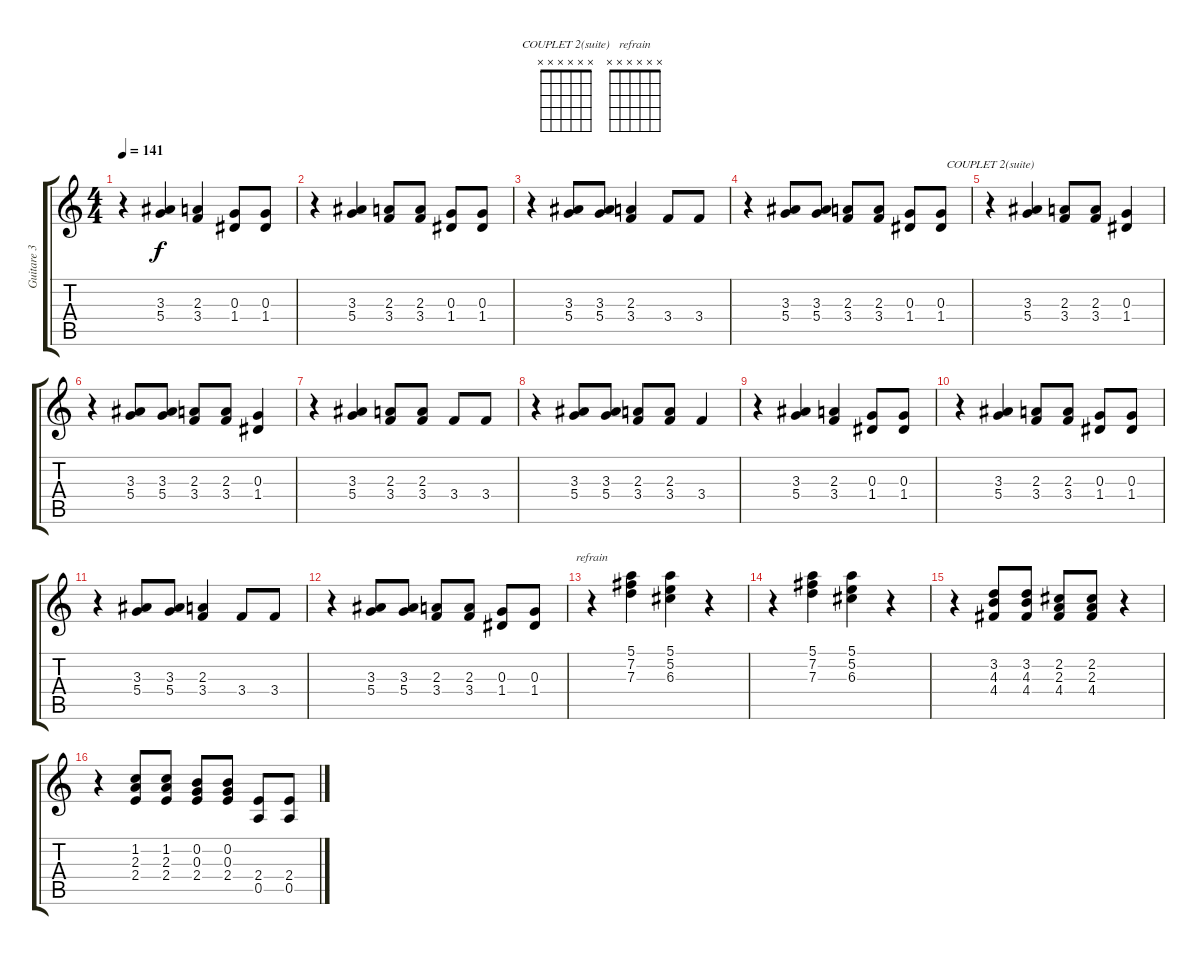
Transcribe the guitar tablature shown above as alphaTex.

\track ("Guitare 3" "Guitare 3") {instrument distortionguitar}
\staff {score tabs}
\tuning (E4 B3 G3 D3 A2 E2) {hide}
\chord ("COUPLET 2(suite)" x x x x x x) {firstfret 0}
\chord ("refrain" x x x x x x) {firstfret 0}
\ts (4 4)
\tempo 141
\clef g2
\ks c
r.4{dy f} (3.3 5.4).4 (2.3 3.4).4 (0.3 1.4).8 (0.3 1.4).8 |
r.4 (3.3 5.4).4 (2.3 3.4).8 (2.3 3.4).8 (0.3 1.4).8 (0.3 1.4).8 |
r.4 (3.3 5.4).8 (3.3 5.4).8 (2.3 3.4).4 3.4.8 3.4.8 |
r.4 (3.3 5.4).8 (3.3 5.4).8 (2.3 3.4).8 (2.3 3.4).8 (0.3 1.4).8 (0.3 1.4).8 |
r.4{ch "COUPLET 2(suite)"} (3.3 5.4).4 (2.3 3.4).8 (2.3 3.4).8 (0.3 1.4).4 |
r.4 (3.3 5.4).8 (3.3 5.4).8 (2.3 3.4).8 (2.3 3.4).8 (0.3 1.4).4 |
r.4 (3.3 5.4).4 (2.3 3.4).8 (2.3 3.4).8 3.4.8 3.4.8 |
r.4 (3.3 5.4).8 (3.3 5.4).8 (2.3 3.4).8 (2.3 3.4).8 3.4.4 |
r.4 (3.3 5.4).4 (2.3 3.4).4 (0.3 1.4).8 (0.3 1.4).8 |
r.4 (3.3 5.4).4 (2.3 3.4).8 (2.3 3.4).8 (0.3 1.4).8 (0.3 1.4).8 |
r.4 (3.3 5.4).8 (3.3 5.4).8 (2.3 3.4).4 3.4.8 3.4.8 |
r.4 (3.3 5.4).8 (3.3 5.4).8 (2.3 3.4).8 (2.3 3.4).8 (0.3 1.4).8 (0.3 1.4).8 |
r.4{ch "refrain"} (5.1 7.2 7.3).4 (5.1 5.2 6.3).4 r.4 |
r.4 (5.1 7.2 7.3).4 (5.1 5.2 6.3).4 r.4 |
r.4 (3.2 4.3 4.4).8 (3.2 4.3 4.4).8 (2.2 2.3 4.4).8 (2.2 2.3 4.4).8 r.4 |
r.4 (1.2 2.3 2.4).8 (1.2 2.3 2.4).8 (0.2 0.3 2.4).8 (0.2 0.3 2.4).8 (2.4 0.5).8 (2.4 0.5).8
